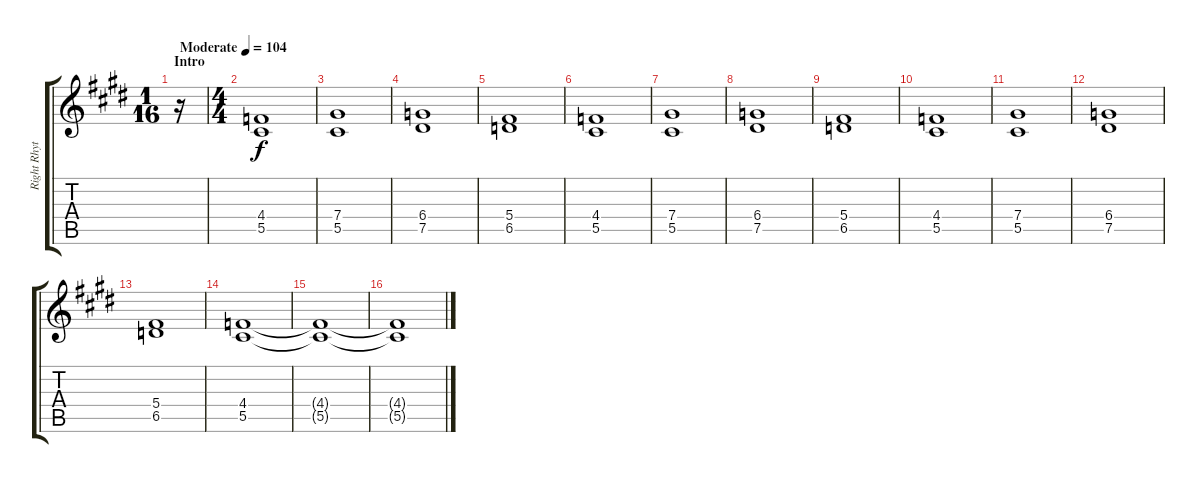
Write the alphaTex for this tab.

\track ("Right Rhythm Guitar" "Right Rhyt") {instrument distortionguitar}
\staff {score tabs}
\tuning (Eb4 Bb3 Gb3 Db3 Ab2 Db2) {hide}
\ts (1 16)
\section ("" "Intro")
\tempo (104 "Moderate")
\clef g2
\ks e
r.16{dy f instrument distortionguitar} |
\ts (4 4)
(4.4 5.5).1 |
(7.4 5.5).1 |
(6.4 7.5).1 |
(5.4 6.5).1 |
(4.4 5.5).1 |
(7.4 5.5).1 |
(6.4 7.5).1 |
(5.4 6.5).1 |
(4.4 5.5).1 |
(7.4 5.5).1 |
(6.4 7.5).1 |
(5.4 6.5).1 |
(4.4 5.5).1 |
(4.4{t} 5.5{t}).1 |
(4.4{t} 5.5{t}).1
